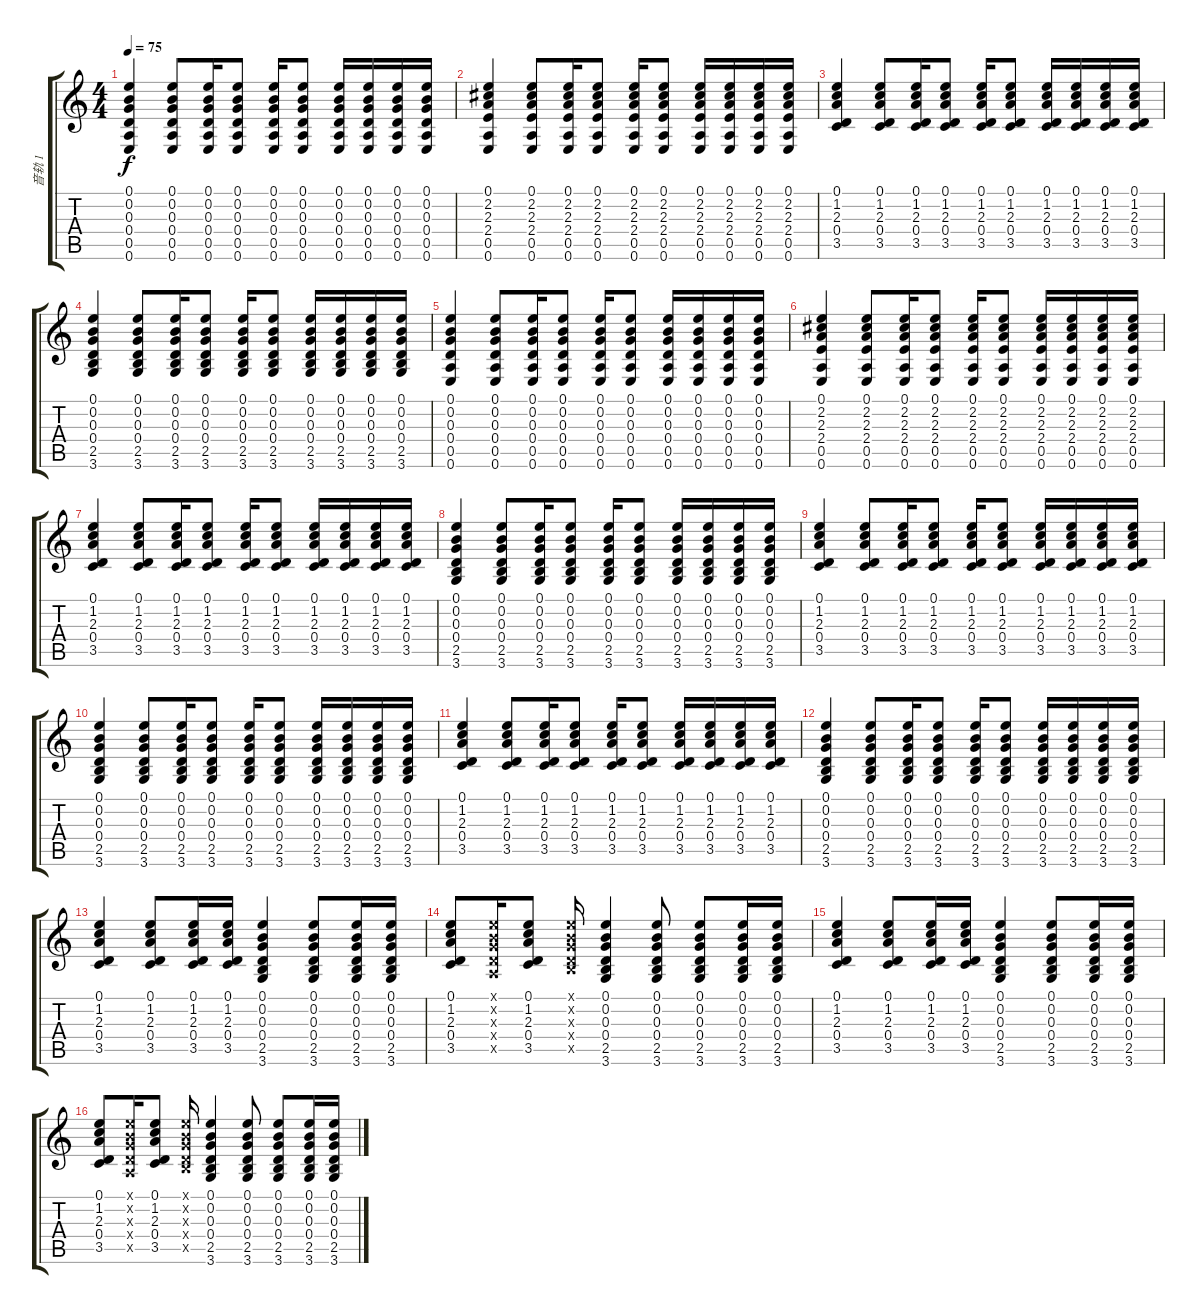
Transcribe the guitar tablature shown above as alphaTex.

\track ("音轨 1" "音轨 1") {instrument electricguitarjazz}
\staff {score tabs}
\tuning (E4 B3 G3 D3 A2 E2) {hide}
\ts (4 4)
\tempo 75
\clef g2
\ks c
(0.1 0.2 0.3 0.4 0.5 0.6).4{dy f instrument electricguitarclean} (0.1 0.2 0.3 0.4 0.5 0.6).8 (0.1 0.2 0.3 0.4 0.5 0.6).16 (0.1 0.2 0.3 0.4 0.5 0.6).8 (0.1 0.2 0.3 0.4 0.5 0.6).16 (0.1 0.2 0.3 0.4 0.5 0.6).8 (0.1 0.2 0.3 0.4 0.5 0.6).16 (0.1 0.2 0.3 0.4 0.5 0.6).16 (0.1 0.2 0.3 0.4 0.5 0.6).16 (0.1 0.2 0.3 0.4 0.5 0.6).16 |
(0.1 2.2 2.3 2.4 0.5 0.6).4{instrument electricguitarclean} (0.1 2.2 2.3 2.4 0.5 0.6).8 (0.1 2.2 2.3 2.4 0.5 0.6).16 (0.1 2.2 2.3 2.4 0.5 0.6).8 (0.1 2.2 2.3 2.4 0.5 0.6).16 (0.1 2.2 2.3 2.4 0.5 0.6).8 (0.1 2.2 2.3 2.4 0.5 0.6).16 (0.1 2.2 2.3 2.4 0.5 0.6).16 (0.1 2.2 2.3 2.4 0.5 0.6).16 (0.1 2.2 2.3 2.4 0.5 0.6).16 |
(0.1 1.2 2.3 0.4 3.5).4{instrument electricguitarclean} (0.1 1.2 2.3 0.4 3.5).8 (0.1 1.2 2.3 0.4 3.5).16 (0.1 1.2 2.3 0.4 3.5).8 (0.1 1.2 2.3 0.4 3.5).16 (0.1 1.2 2.3 0.4 3.5).8 (0.1 1.2 2.3 0.4 3.5).16 (0.1 1.2 2.3 0.4 3.5).16 (0.1 1.2 2.3 0.4 3.5).16 (0.1 1.2 2.3 0.4 3.5).16 |
(0.1 0.2 0.3 0.4 2.5 3.6).4{instrument electricguitarclean} (0.1 0.2 0.3 0.4 2.5 3.6).8 (0.1 0.2 0.3 0.4 2.5 3.6).16 (0.1 0.2 0.3 0.4 2.5 3.6).8 (0.1 0.2 0.3 0.4 2.5 3.6).16 (0.1 0.2 0.3 0.4 2.5 3.6).8 (0.1 0.2 0.3 0.4 2.5 3.6).16 (0.1 0.2 0.3 0.4 2.5 3.6).16 (0.1 0.2 0.3 0.4 2.5 3.6).16 (0.1 0.2 0.3 0.4 2.5 3.6).16 |
(0.1 0.2 0.3 0.4 0.5 0.6).4{instrument electricguitarclean} (0.1 0.2 0.3 0.4 0.5 0.6).8 (0.1 0.2 0.3 0.4 0.5 0.6).16 (0.1 0.2 0.3 0.4 0.5 0.6).8 (0.1 0.2 0.3 0.4 0.5 0.6).16 (0.1 0.2 0.3 0.4 0.5 0.6).8 (0.1 0.2 0.3 0.4 0.5 0.6).16 (0.1 0.2 0.3 0.4 0.5 0.6).16 (0.1 0.2 0.3 0.4 0.5 0.6).16 (0.1 0.2 0.3 0.4 0.5 0.6).16 |
(0.1 2.2 2.3 2.4 0.5 0.6).4{instrument electricguitarclean} (0.1 2.2 2.3 2.4 0.5 0.6).8 (0.1 2.2 2.3 2.4 0.5 0.6).16 (0.1 2.2 2.3 2.4 0.5 0.6).8 (0.1 2.2 2.3 2.4 0.5 0.6).16 (0.1 2.2 2.3 2.4 0.5 0.6).8 (0.1 2.2 2.3 2.4 0.5 0.6).16 (0.1 2.2 2.3 2.4 0.5 0.6).16 (0.1 2.2 2.3 2.4 0.5 0.6).16 (0.1 2.2 2.3 2.4 0.5 0.6).16 |
(0.1 1.2 2.3 0.4 3.5).4{instrument electricguitarclean} (0.1 1.2 2.3 0.4 3.5).8 (0.1 1.2 2.3 0.4 3.5).16 (0.1 1.2 2.3 0.4 3.5).8 (0.1 1.2 2.3 0.4 3.5).16 (0.1 1.2 2.3 0.4 3.5).8 (0.1 1.2 2.3 0.4 3.5).16 (0.1 1.2 2.3 0.4 3.5).16 (0.1 1.2 2.3 0.4 3.5).16 (0.1 1.2 2.3 0.4 3.5).16 |
(0.1 0.2 0.3 0.4 2.5 3.6).4{instrument electricguitarclean} (0.1 0.2 0.3 0.4 2.5 3.6).8 (0.1 0.2 0.3 0.4 2.5 3.6).16 (0.1 0.2 0.3 0.4 2.5 3.6).8 (0.1 0.2 0.3 0.4 2.5 3.6).16 (0.1 0.2 0.3 0.4 2.5 3.6).8 (0.1 0.2 0.3 0.4 2.5 3.6).16 (0.1 0.2 0.3 0.4 2.5 3.6).16 (0.1 0.2 0.3 0.4 2.5 3.6).16 (0.1 0.2 0.3 0.4 2.5 3.6).16 |
(0.1 1.2 2.3 0.4 3.5).4{instrument electricguitarclean} (0.1 1.2 2.3 0.4 3.5).8 (0.1 1.2 2.3 0.4 3.5).16 (0.1 1.2 2.3 0.4 3.5).8 (0.1 1.2 2.3 0.4 3.5).16 (0.1 1.2 2.3 0.4 3.5).8 (0.1 1.2 2.3 0.4 3.5).16 (0.1 1.2 2.3 0.4 3.5).16 (0.1 1.2 2.3 0.4 3.5).16 (0.1 1.2 2.3 0.4 3.5).16 |
(0.1 0.2 0.3 0.4 2.5 3.6).4{instrument electricguitarclean} (0.1 0.2 0.3 0.4 2.5 3.6).8 (0.1 0.2 0.3 0.4 2.5 3.6).16 (0.1 0.2 0.3 0.4 2.5 3.6).8 (0.1 0.2 0.3 0.4 2.5 3.6).16 (0.1 0.2 0.3 0.4 2.5 3.6).8 (0.1 0.2 0.3 0.4 2.5 3.6).16 (0.1 0.2 0.3 0.4 2.5 3.6).16 (0.1 0.2 0.3 0.4 2.5 3.6).16 (0.1 0.2 0.3 0.4 2.5 3.6).16 |
(0.1 1.2 2.3 0.4 3.5).4{instrument electricguitarclean} (0.1 1.2 2.3 0.4 3.5).8 (0.1 1.2 2.3 0.4 3.5).16 (0.1 1.2 2.3 0.4 3.5).8 (0.1 1.2 2.3 0.4 3.5).16 (0.1 1.2 2.3 0.4 3.5).8 (0.1 1.2 2.3 0.4 3.5).16 (0.1 1.2 2.3 0.4 3.5).16 (0.1 1.2 2.3 0.4 3.5).16 (0.1 1.2 2.3 0.4 3.5).16 |
(0.1 0.2 0.3 0.4 2.5 3.6).4{instrument electricguitarclean} (0.1 0.2 0.3 0.4 2.5 3.6).8 (0.1 0.2 0.3 0.4 2.5 3.6).16 (0.1 0.2 0.3 0.4 2.5 3.6).8 (0.1 0.2 0.3 0.4 2.5 3.6).16 (0.1 0.2 0.3 0.4 2.5 3.6).8 (0.1 0.2 0.3 0.4 2.5 3.6).16 (0.1 0.2 0.3 0.4 2.5 3.6).16 (0.1 0.2 0.3 0.4 2.5 3.6).16 (0.1 0.2 0.3 0.4 2.5 3.6).16 |
(0.1 1.2 2.3 0.4 3.5).4 (0.1 1.2 2.3 0.4 3.5).8 (0.1 1.2 2.3 0.4 3.5).16 (0.1 1.2 2.3 0.4 3.5).16 (0.1 0.2 0.3 0.4 2.5 3.6).4 (0.1 0.2 0.3 0.4 2.5 3.6).8 (0.1 0.2 0.3 0.4 2.5 3.6).16 (0.1 0.2 0.3 0.4 2.5 3.6).16 |
(0.1 1.2 2.3 0.4 3.5).8 (0.1{x} 0.2{x} 0.3{x} 0.4{x} 0.5{x}).16 (0.1 1.2 2.3 0.4 3.5).8 (0.1{x} 0.2{x} 0.3{x} 0.4{x} 2.5{x}).16 (0.1 0.2 0.3 0.4 2.5 3.6).4 (0.1 0.2 0.3 0.4 2.5 3.6).8 (0.1 0.2 0.3 0.4 2.5 3.6).8 (0.1 0.2 0.3 0.4 2.5 3.6).16 (0.1 0.2 0.3 0.4 2.5 3.6).16 |
(0.1 1.2 2.3 0.4 3.5).4 (0.1 1.2 2.3 0.4 3.5).8 (0.1 1.2 2.3 0.4 3.5).16 (0.1 1.2 2.3 0.4 3.5).16 (0.1 0.2 0.3 0.4 2.5 3.6).4 (0.1 0.2 0.3 0.4 2.5 3.6).8 (0.1 0.2 0.3 0.4 2.5 3.6).16 (0.1 0.2 0.3 0.4 2.5 3.6).16 |
(0.1 1.2 2.3 0.4 3.5).8 (0.1{x} 0.2{x} 0.3{x} 0.4{x} 0.5{x}).16 (0.1 1.2 2.3 0.4 3.5).8 (0.1{x} 0.2{x} 0.3{x} 0.4{x} 2.5{x}).16 (0.1 0.2 0.3 0.4 2.5 3.6).4 (0.1 0.2 0.3 0.4 2.5 3.6).8 (0.1 0.2 0.3 0.4 2.5 3.6).8 (0.1 0.2 0.3 0.4 2.5 3.6).16 (0.1 0.2 0.3 0.4 2.5 3.6).16
